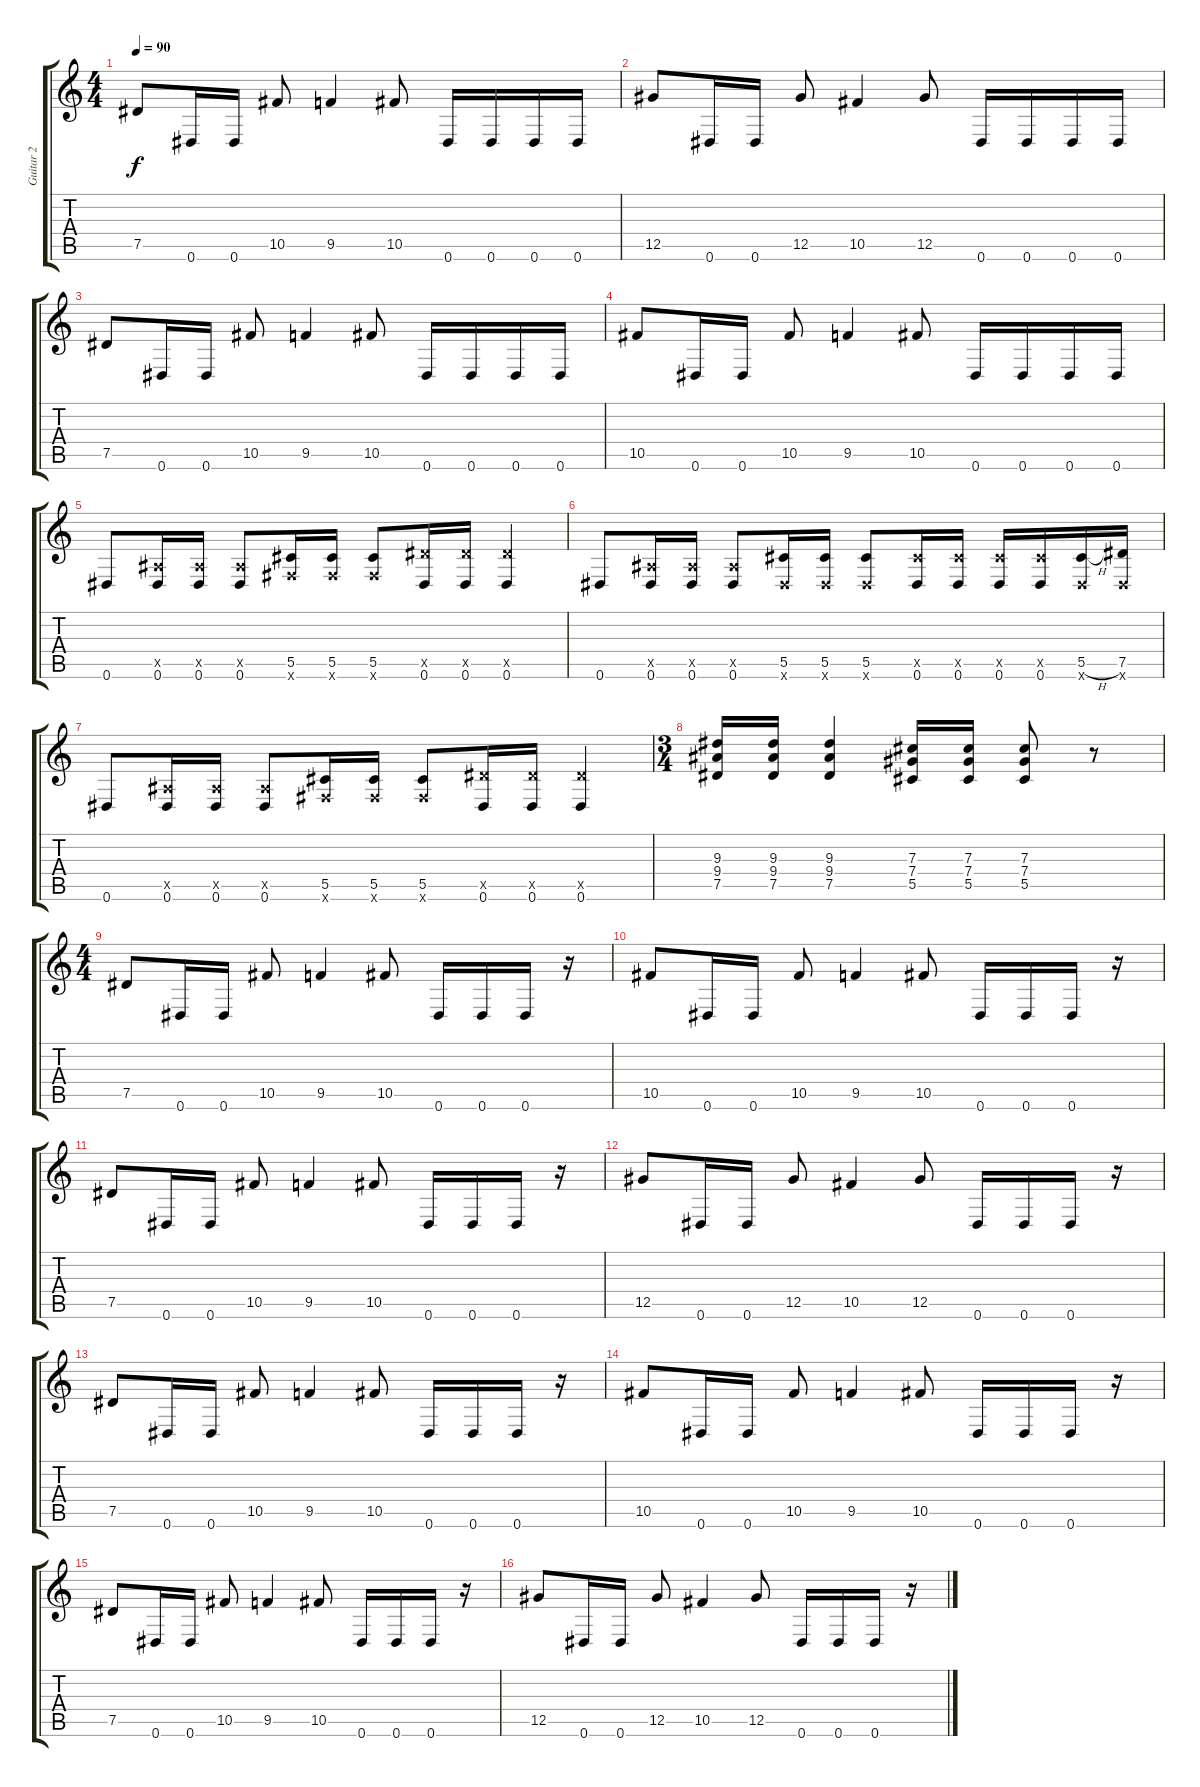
\track ("Guitar 2" "Guitar 2") {instrument distortionguitar}
\staff {score tabs}
\tuning (Eb4 Bb3 Gb3 Db3 Ab2 Eb2) {hide}
\ts (4 4)
\tempo 90
\clef g2
\ks c
7.5.8{dy f} 0.6.16 0.6.16 10.5.8 9.5.4 10.5.8 0.6.16 0.6.16 0.6.16 0.6.16 |
12.5.8 0.6.16 0.6.16 12.5.8 10.5.4 12.5.8 0.6.16 0.6.16 0.6.16 0.6.16 |
7.5.8 0.6.16 0.6.16 10.5.8 9.5.4 10.5.8 0.6.16 0.6.16 0.6.16 0.6.16 |
10.5.8 0.6.16 0.6.16 10.5.8 9.5.4 10.5.8 0.6.16 0.6.16 0.6.16 0.6.16 |
0.6.8 (2.5{x} 0.6).16 (2.5{x} 0.6).16 (2.5{x} 0.6).8 (5.5 3.6{x}).16 (5.5 3.6{x}).16 (5.5 3.6{x}).8 (7.5{x} 0.6).16 (7.5{x} 0.6).16 (7.5{x} 0.6).4 |
0.6.8 (2.5{x} 0.6).16 (2.5{x} 0.6).16 (2.5{x} 0.6).8 (5.5 0.6{x}).16 (5.5 0.6{x}).16 (5.5 0.6{x}).8 (5.5{x} 0.6).16 (5.5{x} 0.6).16 (5.5{x} 0.6).16 (5.5{x} 0.6).16 (5.5{h} 0.6{x}).16 (7.5 0.6{x}).16 |
0.6.8 (2.5{x} 0.6).16 (2.5{x} 0.6).16 (2.5{x} 0.6).8 (5.5 3.6{x}).16 (5.5 3.6{x}).16 (5.5 3.6{x}).8 (7.5{x} 0.6).16 (7.5{x} 0.6).16 (7.5{x} 0.6).4 |
\ts (3 4)
(9.3 9.4 7.5).16 (9.3 9.4 7.5).16 (9.3 9.4 7.5).4 (7.3 7.4 5.5).16 (7.3 7.4 5.5).16 (7.3 7.4 5.5).8 r.8 |
\ts (4 4)
7.5.8{volume 12} 0.6.16 0.6.16 10.5.8 9.5.4 10.5.8 0.6.16 0.6.16 0.6.16 r.16 |
10.5.8 0.6.16 0.6.16 10.5.8 9.5.4 10.5.8 0.6.16 0.6.16 0.6.16 r.16 |
7.5.8 0.6.16 0.6.16 10.5.8 9.5.4 10.5.8 0.6.16 0.6.16 0.6.16 r.16 |
12.5.8 0.6.16 0.6.16 12.5.8 10.5.4 12.5.8 0.6.16 0.6.16 0.6.16 r.16 |
7.5.8{volume 12} 0.6.16 0.6.16 10.5.8 9.5.4 10.5.8 0.6.16 0.6.16 0.6.16 r.16 |
10.5.8 0.6.16 0.6.16 10.5.8 9.5.4 10.5.8 0.6.16 0.6.16 0.6.16 r.16 |
7.5.8 0.6.16 0.6.16 10.5.8 9.5.4 10.5.8 0.6.16 0.6.16 0.6.16 r.16 |
12.5.8 0.6.16 0.6.16 12.5.8 10.5.4 12.5.8 0.6.16 0.6.16 0.6.16 r.16
